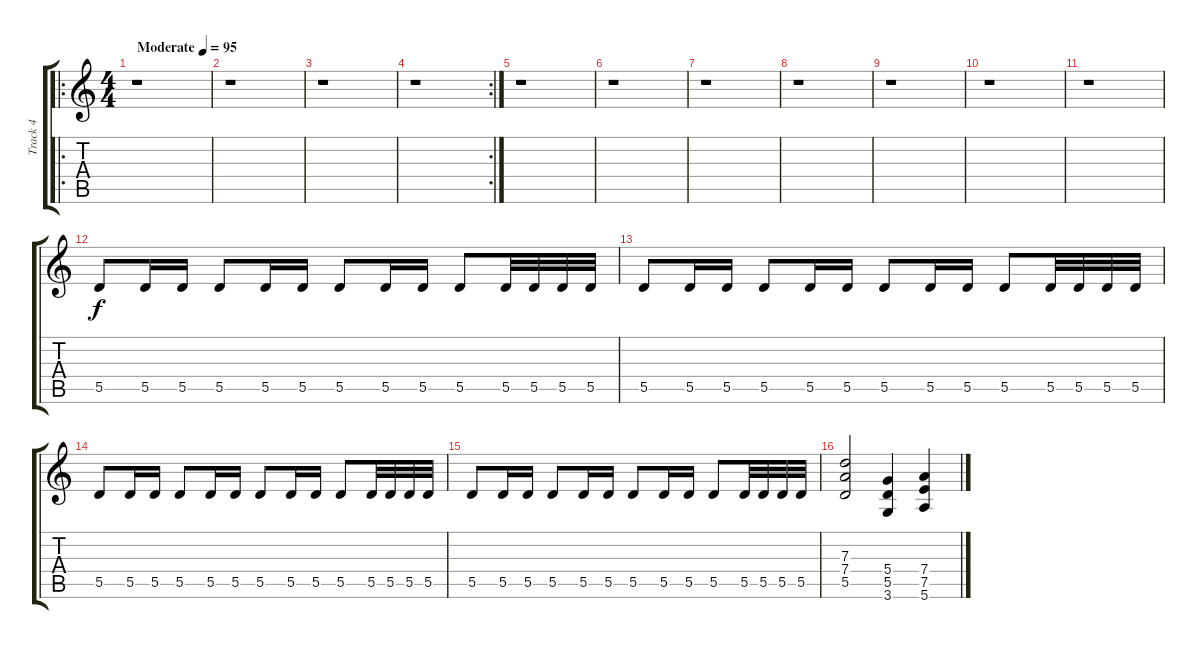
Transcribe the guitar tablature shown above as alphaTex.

\track ("Track 4" "Track 4") {instrument overdrivenguitar}
\staff {score tabs}
\tuning (E4 B3 G3 D3 A2 E2) {hide}
\ro
\ts (4 4)
\tempo (95 "Moderate")
\clef g2
\ks c
r.1{dy f instrument overdrivenguitar} |
r.1 |
r.1 |
\rc 2
r.1 |
r.1 |
r.1 |
r.1 |
r.1 |
r.1 |
r.1 |
r.1 |
5.5.8 5.5.16 5.5.16 5.5.8 5.5.16 5.5.16 5.5.8 5.5.16 5.5.16 5.5.8 5.5.32 5.5.32 5.5.32 5.5.32 |
5.5.8 5.5.16 5.5.16 5.5.8 5.5.16 5.5.16 5.5.8 5.5.16 5.5.16 5.5.8 5.5.32 5.5.32 5.5.32 5.5.32 |
5.5.8 5.5.16 5.5.16 5.5.8 5.5.16 5.5.16 5.5.8 5.5.16 5.5.16 5.5.8 5.5.32 5.5.32 5.5.32 5.5.32 |
5.5.8 5.5.16 5.5.16 5.5.8 5.5.16 5.5.16 5.5.8 5.5.16 5.5.16 5.5.8 5.5.32 5.5.32 5.5.32 5.5.32 |
(7.3 7.4 5.5).2 (5.4 5.5 3.6).4 (7.4 7.5 5.6).4
